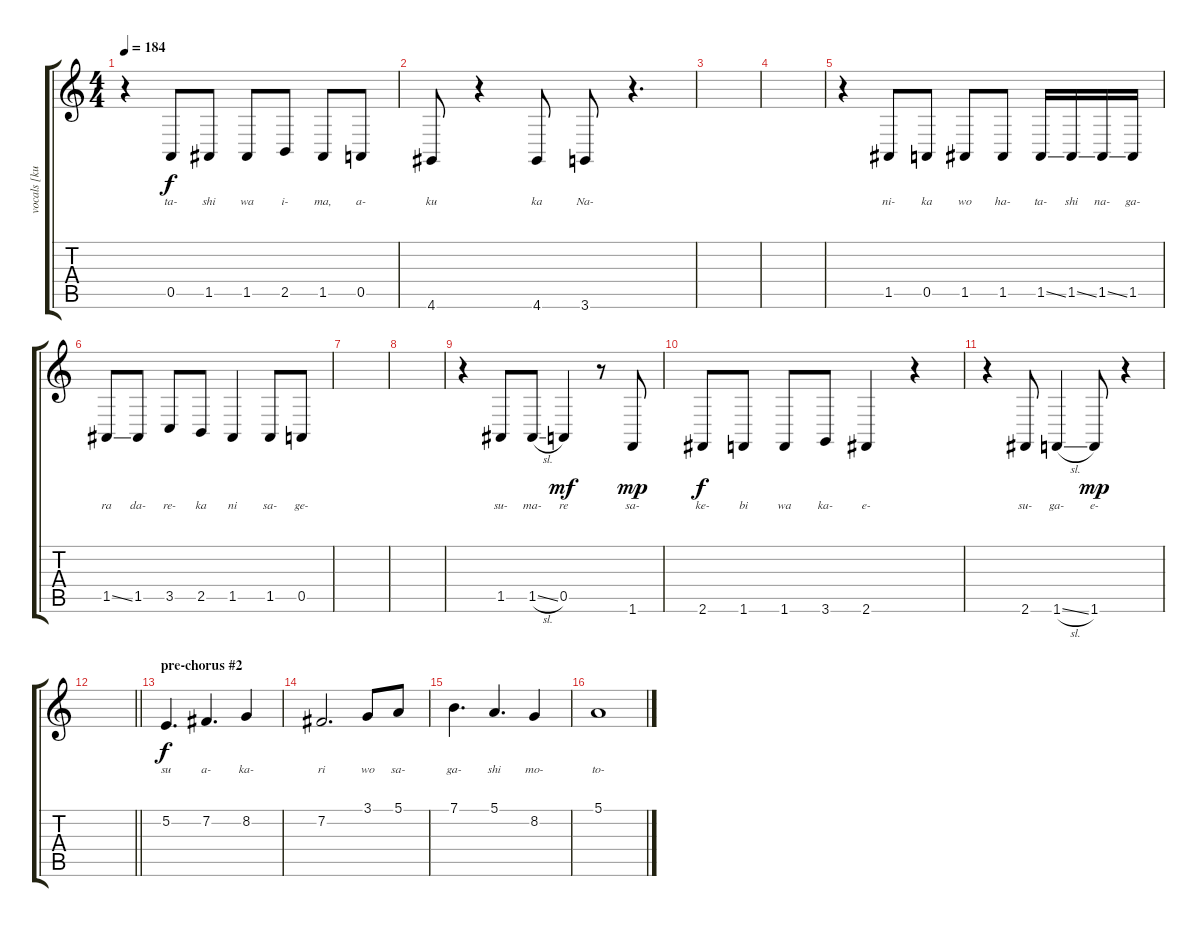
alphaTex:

\track ("vocals [kuroneko]" "vocals [ku") {instrument flute}
\staff {score tabs}
\tuning (E4 B3 G3 D3 A2 E2) {hide}
\ts (4 4)
\tempo 184
\clef g2
\ks c
r.4{dy f} 0.5.8{lyrics (0 "ta-") lyrics (1 "") lyrics (2 "") lyrics (3 "") lyrics (4 "")} 1.5.8{lyrics (0 "shi") lyrics (1 "") lyrics (2 "") lyrics (3 "") lyrics (4 "")} 1.5.8{lyrics (0 "wa") lyrics (1 "") lyrics (2 "") lyrics (3 "") lyrics (4 "")} 2.5.8{lyrics (0 "i-") lyrics (1 "") lyrics (2 "") lyrics (3 "") lyrics (4 "")} 1.5.8{lyrics (0 "ma,") lyrics (1 "") lyrics (2 "") lyrics (3 "") lyrics (4 "")} 0.5.8{lyrics (0 "a-") lyrics (1 "") lyrics (2 "") lyrics (3 "") lyrics (4 "")} |
4.6.8{lyrics (0 "ku") lyrics (1 "") lyrics (2 "") lyrics (3 "") lyrics (4 "")} r.4 4.6.8{lyrics (0 "ka") lyrics (1 "") lyrics (2 "") lyrics (3 "") lyrics (4 "")} 3.6.8{lyrics (0 "Na-") lyrics (1 "") lyrics (2 "") lyrics (3 "") lyrics (4 "")} r.4{d} |
|
|
r.4 1.5.8{lyrics (0 "ni-") lyrics (1 "") lyrics (2 "") lyrics (3 "") lyrics (4 "")} 0.5.8{lyrics (0 "ka") lyrics (1 "") lyrics (2 "") lyrics (3 "") lyrics (4 "")} 1.5.8{lyrics (0 "wo") lyrics (1 "") lyrics (2 "") lyrics (3 "") lyrics (4 "")} 1.5.8{lyrics (0 "ha-") lyrics (1 "") lyrics (2 "") lyrics (3 "") lyrics (4 "")} 1.5{ss}.16{lyrics (0 "ta-") lyrics (1 "") lyrics (2 "") lyrics (3 "") lyrics (4 "")} 1.5{ss}.16{lyrics (0 "shi") lyrics (1 "") lyrics (2 "") lyrics (3 "") lyrics (4 "")} 1.5{ss}.16{lyrics (0 "na-") lyrics (1 "") lyrics (2 "") lyrics (3 "") lyrics (4 "")} 1.5.16{lyrics (0 "ga-") lyrics (1 "") lyrics (2 "") lyrics (3 "") lyrics (4 "")} |
1.5{ss}.8{lyrics (0 "ra") lyrics (1 "") lyrics (2 "") lyrics (3 "") lyrics (4 "")} 1.5.8{lyrics (0 "da-") lyrics (1 "") lyrics (2 "") lyrics (3 "") lyrics (4 "")} 3.5.8{lyrics (0 "re-") lyrics (1 "") lyrics (2 "") lyrics (3 "") lyrics (4 "")} 2.5.8{lyrics (0 "ka") lyrics (1 "") lyrics (2 "") lyrics (3 "") lyrics (4 "")} 1.5.4{lyrics (0 "ni") lyrics (1 "") lyrics (2 "") lyrics (3 "") lyrics (4 "")} 1.5.8{lyrics (0 "sa-") lyrics (1 "") lyrics (2 "") lyrics (3 "") lyrics (4 "")} 0.5.8{lyrics (0 "ge-") lyrics (1 "") lyrics (2 "") lyrics (3 "") lyrics (4 "")} |
|
|
r.4 1.5.8{lyrics (0 "su-") lyrics (1 "") lyrics (2 "") lyrics (3 "") lyrics (4 "")} 1.5{sl}.8{lyrics (0 "ma-") lyrics (1 "") lyrics (2 "") lyrics (3 "") lyrics (4 "")} 0.5.4{lyrics (0 "re") lyrics (1 "") lyrics (2 "") lyrics (3 "") lyrics (4 "") dy mf} r.8 1.6.8{lyrics (0 "sa-") lyrics (1 "") lyrics (2 "") lyrics (3 "") lyrics (4 "") dy mp} |
2.6.8{lyrics (0 "ke-") lyrics (1 "") lyrics (2 "") lyrics (3 "") lyrics (4 "") dy f} 1.6.8{lyrics (0 "bi") lyrics (1 "") lyrics (2 "") lyrics (3 "") lyrics (4 "")} 1.6.8{lyrics (0 "wa") lyrics (1 "") lyrics (2 "") lyrics (3 "") lyrics (4 "")} 3.6.8{lyrics (0 "ka-") lyrics (1 "") lyrics (2 "") lyrics (3 "") lyrics (4 "")} 2.6.4{lyrics (0 "e-") lyrics (1 "") lyrics (2 "") lyrics (3 "") lyrics (4 "")} r.4 |
r.4 2.6.8{lyrics (0 "su-") lyrics (1 "") lyrics (2 "") lyrics (3 "") lyrics (4 "")} 1.6{sl}.4{lyrics (0 "ga-") lyrics (1 "") lyrics (2 "") lyrics (3 "") lyrics (4 "")} 1.6.8{lyrics (0 "e-") lyrics (1 "") lyrics (2 "") lyrics (3 "") lyrics (4 "") dy mp} r.4{instrument flute} |
\barLineRight lightlight
|
\section ("" "pre-chorus #2")
5.2.4{d lyrics (0 "su") lyrics (1 "") lyrics (2 "") lyrics (3 "") lyrics (4 "") dy f} 7.2.4{d lyrics (0 "a-") lyrics (1 "") lyrics (2 "") lyrics (3 "") lyrics (4 "")} 8.2.4{lyrics (0 "ka-") lyrics (1 "") lyrics (2 "") lyrics (3 "") lyrics (4 "")} |
7.2.2{d lyrics (0 "ri") lyrics (1 "") lyrics (2 "") lyrics (3 "") lyrics (4 "")} 3.1.8{lyrics (0 "wo") lyrics (1 "") lyrics (2 "") lyrics (3 "") lyrics (4 "")} 5.1.8{lyrics (0 "sa-") lyrics (1 "") lyrics (2 "") lyrics (3 "") lyrics (4 "")} |
7.1.4{d lyrics (0 "ga-") lyrics (1 "") lyrics (2 "") lyrics (3 "") lyrics (4 "")} 5.1.4{d lyrics (0 "shi") lyrics (1 "") lyrics (2 "") lyrics (3 "") lyrics (4 "")} 8.2.4{lyrics (0 "mo-") lyrics (1 "") lyrics (2 "") lyrics (3 "") lyrics (4 "")} |
5.1.1{lyrics (0 "to-") lyrics (1 "") lyrics (2 "") lyrics (3 "") lyrics (4 "")}
